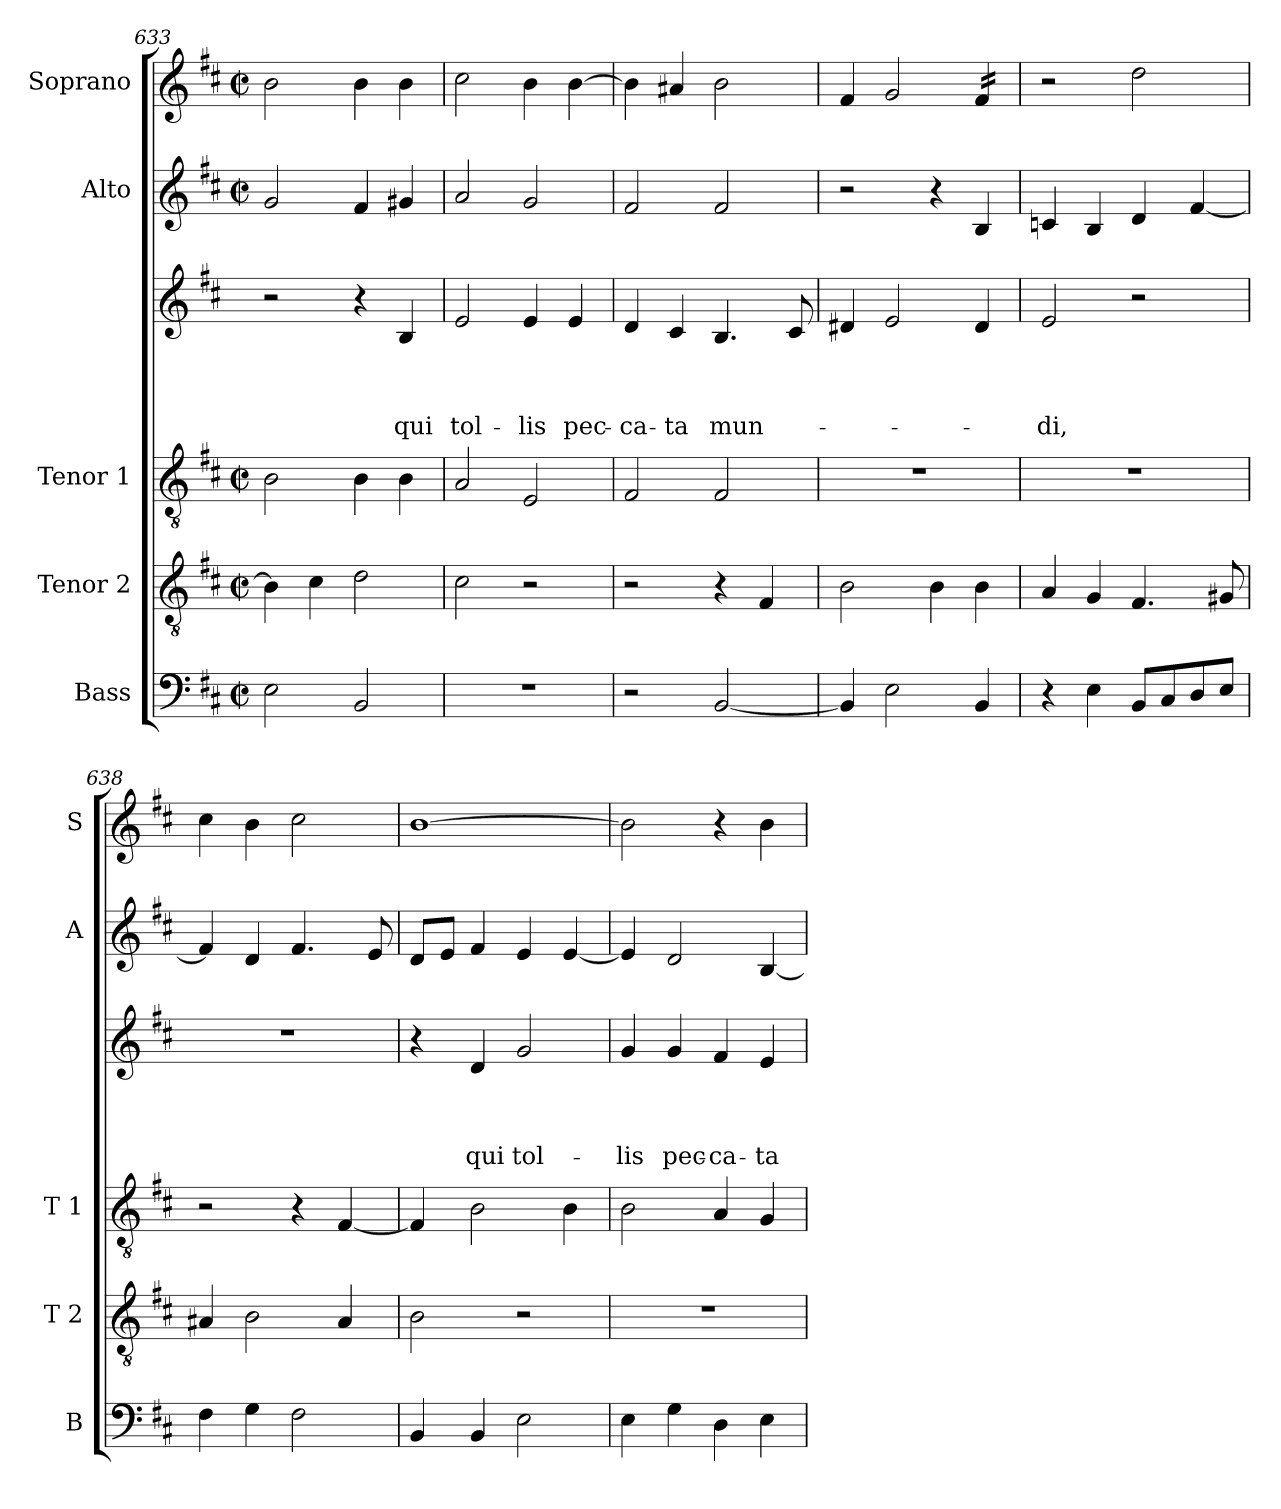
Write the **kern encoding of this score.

**kern	**kern	**kern	**kern	**text	**text	**text	**text	**kern	**kern
*part6	*part5	*part4	*part3	*part3	*part3	*part3	*part3	*part2	*part1
*staff6	*staff5	*staff4	*staff3	*staff3	*staff3	*staff3	*staff3	*staff2	*staff1
*I"Bass	*I"Tenor 2	*I"Tenor 1	*	*	*	*	*	*I"Alto	*I"Soprano
*I'B	*I'T 2	*I'T 1	*	*	*	*	*	*I'A	*I'S
*clefF4	*clefGv2	*clefGv2	*clefG2	*	*	*	*	*clefG2	*clefG2
*k[f#c#]	*k[f#c#]	*k[f#c#]	*k[f#c#]	*	*	*	*	*k[f#c#]	*k[f#c#]
*D:	*D:	*D:	*D:	*	*	*	*	*D:	*D:
*M2/2	*M2/2	*M2/2	*	*	*	*	*	*M2/2	*M2/2
*met(c|)	*met(c|)	*met(c|)	*	*	*	*	*	*met(c|)	*met(c|)
=633	=633	=633	=633	=633	=633	=633	=633	=633	=633
2E\	4B\]	2B\	2r	.	.	.	.	2g/	2b\
.	4c#\	.	.	.	.	.	.	.	.
2BB/	2d\	4B\	4r	.	.	.	.	4f#/	4b\
!	!	!	!	!	!	!	!LO:LY:b	!	!
.	.	4B\	4B/	.	.	.	qui	4g#X/	4b\
=634	=634	=634	=634	=634	=634	=634	=634	=634	=634
!	!	!	!	!	!	!	!LO:LY:b	!	!
1r	2c#\	2A/	2e/	.	.	.	tol-	2a/	2cc#\
!	!	!	!	!	!	!	!LO:LY:b	!	!
.	2r	2E/	4e/	.	.	.	-lis	2g/	4b\
!	!	!	!	!	!	!	!LO:LY:b	!	!
.	.	.	4e/	.	.	.	pec-	.	[>4b\
=635	=635	=635	=635	=635	=635	=635	=635	=635	=635
!	!	!	!	!	!	!	!LO:LY:b	!	!
2r	2r	2F#/	4d/	.	.	.	-ca-	2f#/	4b\]
!	!	!	!	!	!	!	!LO:LY:b	!	!
.	.	.	4c#/	.	.	.	-ta	.	4a#X/
!	!	!	!	!	!	!	!LO:LY:b	!	!
[<2BB/	4r	2F#/	4.B/	.	.	.	mun-	2f#/	2b\
.	4F#/	.	.	.	.	.	.	.	.
.	.	.	8c#/	.	.	.	.	.	.
=636	=636	=636	=636	=636	=636	=636	=636	=636	=636
4BB/]	2B\	1r	4d#X/	.	.	.	.	2r	4f#/
2E\	.	.	2e/	.	.	.	.	.	2g/
.	4B\	.	.	.	.	.	.	4r	.
*	*	*	*	*	*	*	*	*	*tremolo
4BB/	4B\	.	4d#/	.	.	.	.	4B/	16f#/LL
.	.	.	.	.	.	.	.	.	16f#/
.	.	.	.	.	.	.	.	.	16f#/
.	.	.	.	.	.	.	.	.	16f#/JJ
*	*	*	*	*	*	*	*	*	*Xtremolo
!!LO:PB:g=z
=637	=637	=637	=637	=637	=637	=637	=637	=637	=637
!	!	!	!	!	!	!	!LO:LY:b	!	!
4r	4A/	1r	2e/	.	.	.	-di,	4cn/	2r
4E\	4G/	.	.	.	.	.	.	4B/	.
8BB/L	4.F#/	.	2r	.	.	.	.	4d/	2dd\
8C#/	.	.	.	.	.	.	.	.	.
8D/	.	.	.	.	.	.	.	[<4f#/	.
8E/J	8G#X/	.	.	.	.	.	.	.	.
=638	=638	=638	=638	=638	=638	=638	=638	=638	=638
4F#\	4A#X/	2r	1r	.	.	.	.	4f#/]	4cc#\
4G\	2B\	.	.	.	.	.	.	4d/	4b\
2F#\	.	4r	.	.	.	.	.	4.f#/	2cc#\
.	4A#/	[<4F#/	.	.	.	.	.	.	.
.	.	.	.	.	.	.	.	8e/	.
=639	=639	=639	=639	=639	=639	=639	=639	=639	=639
4BB/	2B\	4F#/]	4r	.	.	.	.	8d/L	[>1b
.	.	.	.	.	.	.	.	8e/J	.
!	!	!	!	!	!	!	!LO:LY:b	!	!
4BB/	.	2B\	4d/	.	.	.	qui	4f#/	.
!	!	!	!	!	!	!	!LO:LY:b	!	!
2E\	2r	.	2g/	.	.	.	tol-	4e/	.
.	.	4B\	.	.	.	.	.	[<4e/	.
=640	=640	=640	=640	=640	=640	=640	=640	=640	=640
!	!	!	!	!	!	!	!LO:LY:b	!	!
4E\	1r	2B\	4g/	.	.	.	-lis	4e/]	2b\]
!	!	!	!	!	!	!	!LO:LY:b	!	!
4G\	.	.	4g/	.	.	.	pec-	2d/	.
!	!	!	!	!	!	!	!LO:LY:b	!	!
4D\	.	4A/	4f#/	.	.	.	-ca-	.	4r
!	!	!	!	!	!	!	!LO:LY:b	!	!
4E\	.	4G/	4e/	.	.	.	-ta	[<4B/	4b\
=	=	=	=	=	=	=	=	=	=
*-	*-	*-	*-	*-	*-	*-	*-	*-	*-
